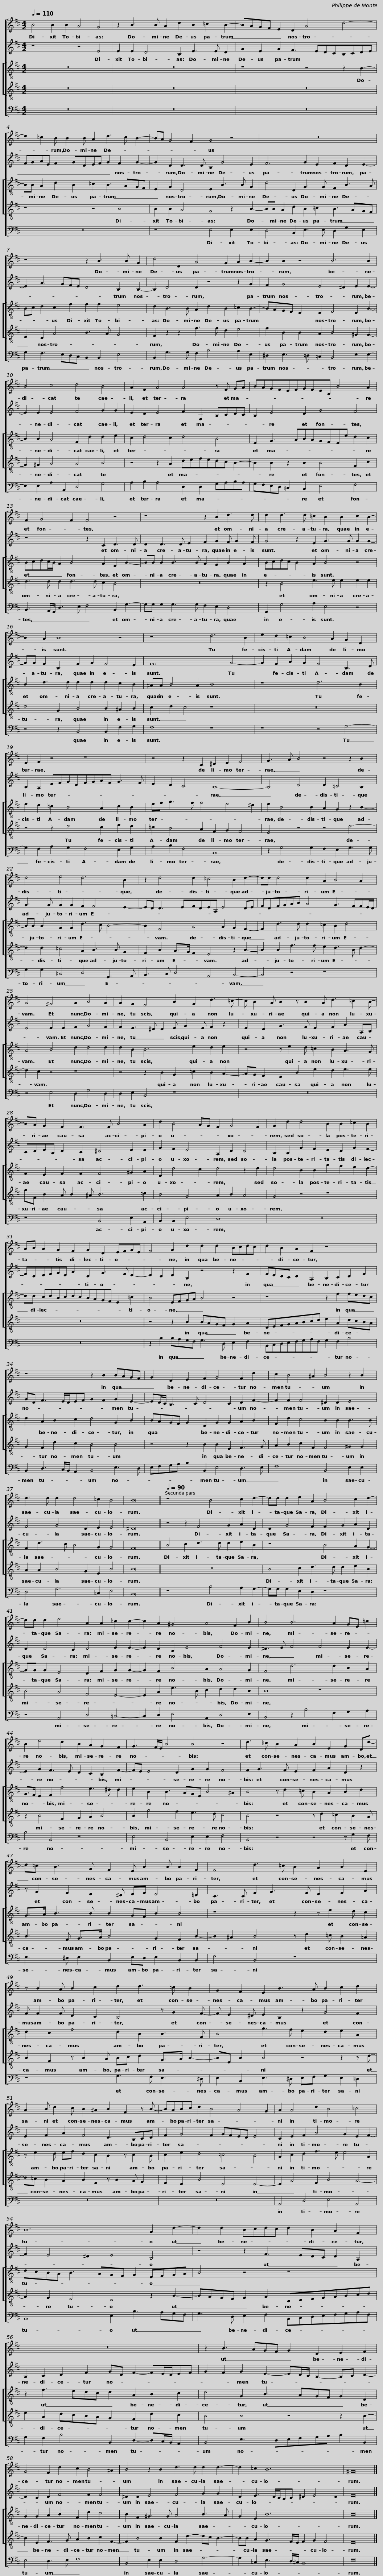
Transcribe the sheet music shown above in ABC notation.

X:1
%%score [ 1 2 [ 3 4 ] 5 ]
L:1/8
Q:1/4=110
M:4/2
I:linebreak $
K:D
V:1 treble
V:2 treble
V:3 treble-8
V:4 treble-8
V:5 bass
V:1
 B4 B2 B2 A4 G4 | z2 B3 B A2 d2 B2 =c2 B2- | BAGF E2 D2 A4 d4- |$ d2 =c2 B B2 B A2 d3 c B2- | BA G4 F2 G4 z4 |$ %5
 z16 |$ z8 z2 B3 B G2 | d4 D2 A4 G2 A2 B2- | B2 B2 z4 B6 B2 |$ B4 c4 d4 B4 | %10
 A2 F2 A4 A4 z F GA | BAGFEFGFEB, B4 A2 |$ F2 G4 F2 F4 z4 | z8 z2 B2 d3 d |$ d2 d3 d =c2 B2 B2 c2 B2- |$ %15
 B2 A2 B8 z4 | z8 d6 B2 | e2 d2 =c2 B4 A2 G2 D2 |$ E2 F2 z4 z8 | z4 z2 C2 ^D2 E2 F4 | %20
 G3 A B4 z4 z2 B2 |$ d4 e4 d6 B2 | z2 d4 d2 =c4 B2 d2- |$ dd d4 d2 A2 B4 A2 |$ A4 ^G4 A2 B4 A2 | %25
 A2 G2 F4 B2 G2 d3 =c- | c B2 A B2 z B2 A d3 =c2 B- |$ BA G2 F2 F3 F B4 A2 | d2 B4 AG F2 G4 F2 | G2 d2 d4 B2 B2 =c2 B2 |$ %30
 AB A2 G2 F2 G2 D2 EFGE | F4 G2 d2 d2 d2 Bcdc | d2 B2 A2 F2 z8 |$ z8 z2 B2 BAGF | G2 D2 E2 F2 G4 F2 d2 | %35
 c2 B4 ^A2 B4 z2 B2 |$ d3 d d2 d4 =c2 B4 | B16 ||[Q:1/4=90] z8 B4 c2 d2- |$ dd d2 e2 A2 B4 c2 d2- | %40
 dd d2 e4 A2 A2 =c2 c2- | c2 A2 ^G4 A4 F2 B2 |$ B4 B6 A2 GE =c2 | B2 e4 d2 B2 A2 G2 F2 | G3 F/E/ B4 B4 z4 |$ %45
 d3 =c B2 A2 B2 E2 G2 Dd- | d=c B3 G F2 E B2 B B2 F2 |$ F4 d3 =c B2 A2 B2 E2 |$ z B2 A B2 c2 d2 d3 =c B2 | G2 F2 E2 B3 A B2 c2 d2 |$ %50
 A2 B d2 c B2 ^A2 B2 F2 z B- |$ BABc d2 B4 A4 G2 | A2 A4 d2 B4 =c4 | B12 G2 d2- |$ d2 d2 Bcdc d2 B2 A2 F2 | %55
 z16 |$ z2 B3 AGF G2 D2 E2 F2 |$ G4 F2 d2 c2 B4 ^A2 | B4 z2 B2 d3 d d2 d2- | d2 =c2 B12 |$ %60
 ^G16 |] %61
V:2
 z8 z4 E4 | E2 E2 D4 B,2 E3 E D2 | G2 E2 G2 F3 EDCB,CDE |$ FGAE F2 GDEF G2 F2 G2- | G2 D2 D3 D B,2 G4 E2 |$ %5
 F6 G2 E2 F2 D2 E2- |$ E2 A3 GFE D4 B,2 B,2- | B,2 D4 D2 z4 z2 G2 | F2 G4 E4 ^D2 E2 E2- |$ E2 E2 E4 F4 G2 G2 | %10
 E2 D2 E4 F2 F,2 B,CDC | B,2 E4 D2 G4 F4 |$ z8 z2 C2 D3 D | D2 D3 D E2 F2 G2 F G2 F |$ G4 z2 E2 G3 G G2 G2- |$ %15
 GG F2 B,2 F2 G2 F4 E2 | F12 G4- | G2 F2 A2 G2 F4 B,3 D |$ B,2 A,2 EFGDFGAF G3 F | E2 D2 C4 B,8- | %20
 B,4 D4 D2 =C4 B,2 |$ G3 G G2 G2 F2 F4 E2- | ED D3 EFDEA, E4 DE |$ FDFGAB A4 G3 FFE/D/ |$ E4 E2 E2 F2 G4 F2 | %25
 F2 E3 ^D D2 E G2 E F2 z2 | E2 D2 G3 F E2 F2 A2 A,B, |$ CDEB, D2 C2 ^D4 E2 E2 | G2 F2 E4 A,2 D2 D4 | B,2 B,2 G2 F2 E2 D2 G2 F2- |$ %30
 FDEFGE A2 D2 G3 F E2- | E2 D2 E2 B,2 z4 z2 F2 | FEDC D2 A,2 B,2 C2 D2 F2 |$ GD F3 E/D/EF G2 F2 G2 E2- | ED/C/ B,3 C D4 C2 D2 F2- | %35
 F2 F2 F4 ^D2 D2 E4 |$ F4 G4 D2 E2 E4 | ^D16 || z4 z2 F4 G2 A2 D2 |$ D2 G4 F2 F2 G2 A2 D2 | %40
 D2 D4 C2 D4 E2 E2- | E2 D2 B,2 E4 F4 E2 |$ ^D3 E F4 F4 E2 E2- | E2 G2 F3 E D2 C2 B,2 F2- | FE E4 D2 G2 G2 F4 |$ %45
 F2 G3 F E2 F2 A2 D2 z2 | z G2 F2 E2 ^D EF E4 =D2 |$ C3 C F2 G3 F E2 F2 A2 |$ F F2 F D2 C2 B,4 z G2 F- | F E2 ^D E2 B,2 z2 G4 F2 |$ %50
 E2 F2 A2 F4 D3 B,CD |$ F2 G4 F2 GFED E4 | C2 E2 F2 A4 G2 E2 F2- | F2 E4 ^D2 E4 B,4 |$ z4 z2 F3 EDC D2 A,2 | %55
 B,2 C2 D2 F2 GD F2- FE/D/EF |$ G2 F2 G2 E2- ED/C/ B,2- B,C D2- |$ D2 C2 D2 F4 F2 F4 | ^D2 D2 E4 F4 G2 G2 | D2 E3 D/C/B,C ^D2 E4 D2 |$ %60
 E16 |] %61
V:3
 z16 | z16 | z8 z4 z2 B2- |$ BB A2 d2 B2 =c2 B3 AGF | E2 G2 D4 E2 B3 B G2 |$ %5
 d4 D2 G3 G F2 B3 A |$ Bc d2 c2 f2 f2 f2 e4 | d2 B3 B A2 d2 B2 =c2 B2- | BAGF E2 E2 F4 E2 B2- |$ B2 B2 A4 F2 d2 d2 e2 | %10
 c2 d4 c2 d4 B4 | E2 G3 ABAGFEe d2 c2 |$ Bcdc/B/ A2 B4 A2 F2 B2- | BB B2 B3 B A2 G2 B2 A2 |$ Bcdc B2 A2 B4 z4 |$ %15
 B2 d3 d d2 d2 d2 c2 B2 | ^AA B4 A2 B8 | z8 d6 B2 |$ e2 d2 =c2 B4 A2 c2 B2 | ef g3 f f4 e4 ^d2 | %20
 e2 B4 B2 A2 G2 z2 B2- |$ BB B2 G2 G2 d3 c B4- | B2 F4 A4 A2 G2 F2- |$ F2 d3 d d2 =c2 B2 d4 |$ A4 B4 d2 d4 d2 | %25
 d2 B2 B6 e2 d2 e2 | z4 z e2 d =c2 B2 A3 G |$ F2 E2 F2 F2 F4 ^G2 A2 | D2 d4 c2 d4 z2 d2 | d4 B2 B2 g2 f2 e2 d2- |$ %30
 dd cdBcdcBAGF E2 =c2 | B4 EFGA B4 z4 | z8 z2 f2 fedc |$ d2 A2 B2 c2 d4 G2 B2 | BAGF G2 D2 G2 G2 A2 B2 | %35
 F2 d2 c4 B2 B2 B3 B |$ F2 d3 c B4 G2 G4 | F16 || B4 c2 d3 d d2 e2 B2 |$ z8 B4 A2 G2- | %40
 GG G2 E4 D2 F2 G2 G2- | G2 F2 B4 A2 A4 G2 |$ F4 d6 d2 B2 A2 | G>F E2 F2 f4 e3 ^d d2 | e2 B2 B3 AGE B4 ^A2 |$ %45
 B4 z d2 =c B2 A2 B2 d2 | G>A B3 B B2 GF B2 B4 |$ z8 z2 z e2 d c2 |$ d2 c2 f4 d2 B2 B3 F | B4 g3 f e2 d2 e2 A2 |$ %50
 z e2 d ef d2 c2 B2 z c2 B |$ c2 e2 d4 =c4 B4 | A2 c2 d2 f3 e e4 A2 | dcBA B3 AGF G2 EFGA |$ B4 z4 z8 | %55
 z2 f3 edc d2 A2 B2 c2 |$ d4 G2 B3 AGF G2 D2 |$ G2 G2 A2 B2 F2 d2 c4 | B2 F2 ^G3 G A4 B3 A | G2 E2 B12 |$ %60
 B16 |] %61
V:4
 z16 | z16 | z16 |$ z8 z4 B4 | B2 B2 A4 G4 z2 B2- |$ %5
 BB A2 d2 B2 =c2 B3 AGF |$ E2 D2 A4 B3 A G4 | F2 z2 z2 f3 f d2 e4 | f2 B2 B2 A2 B4 ^G2 G2- |$ G2 ^G2 A4 A4 B4 | %10
 z4 z2 A2 defedc B2- | B2 B2 z2 B2 B4 F2 c2 |$ d3 d d2 d3 d c2 B4 | z16 |$ z2 B4 e3 e e2 e2 e2 |$ %15
 d4 G2 B4 B2 ^A2 B2 | c2 d2 c4 z8 | z16 |$ z4 z2 d4 c2 e2 d2 | =c2 B4 A2 F2 G2 F4 | %20
 E4 z4 z4 d4- |$ d2 d2 =c4 A2 B3 B G2 | F2 B2 A>G F2 E4 z2 B2- |$ B2 B2 f3 f e2 d3 B d2- |$ d2 c2 z4 z8 | %25
 z4 z2 B2 G2 =c2 B2 A2- | AG F2 E2 B2 e2 d2 e3 e |$ fF B2 A B2 ^A B6 =c2 | B4 G4 A2 B2 A4 | G4 z4 z8 |$ %30
 z16 | z4 z2 B2 BAGF G2 A2 | DEFGABcd e2 A2 dcBA |$ G2 F2 d2 c2 B4 B4 | z4 z2 B2 B2 E2 F3 G | %35
 A2 B2 c2 F2 F4 ^G2 G2 |$ A2 A2 B4 G2 E2 B4 | B16 || z16 |$ B4 c2 d3 d d2 e2 B2 | %40
 B4 A4 F4 E4- | E2 A2 e3 B c2 d2 d2 B2 |$ B8 z8 | z2 B4 F2 G2 A2 B4 | B2 g4 f2 e3 d c4 |$ %45
 B4 z4 z d2 =c2 B2 A | B3 F G>A B4 G2 F2 B2- |$ B2 ^A2 B4 z d2 =c B2 =A2 |$ B2 F2 z B2 A Bc d2 G>A B2- | BE B2 B4 z4 z2 z d- |$ %50
 d=c B2 A2 B2 F2 z B2 A G2 |$ F2 E2 B4 E4 E4- | E2 A4 F2 B4 A4- | A2 G2 F4 E4 z2 B2- |$ BAGF G2 A2 DEFGABcd | %55
 e2 A2 dcBA G2 F2 d2 c2 |$ B4 B4 z4 z2 B2- |$ B2 E2 F3 G A2 B2 c2 F2- | F2 B4 B2 F2 d2- dc B2- | BB A2 G3 F/E/ F2 G2 F4 |$ %60
 E16 |] %61
V:5
 z16 | z16 | z16 |$ z16 | z8 E,4 E,2 E,2 |$ %5
 D,4 B,,2 E,3 E, D,2 G,2 E,2 |$ G,2 F,3 E,D,C, B,,2 B,,2 E,4 | B,,2 G,3 G, F,2 B,4 A,2 E,2 | ^D,2 E,3 =D, =C,2 B,,4 E,2 E,2- |$ E,2 E,2 A,2 A,,2 D,4 G,4 | %10
 A,2 B,2 A,4 D,2 D,2 G,A,B,A, | G,F,E,D, =C,2 B,,2 E,4 F,4 |$ B,,3 A,,/G,,/ D,3 E, F,4 B,,2 G,2- | G,G, G,2 G,3 G, F,2 E,2 D,4 |$ G,,2 G,4 A,2 E,4 z4 |$ %15
 z4 z2 B,,4 B,,2 F,2 G,2 | F,8 z8 | z8 z4 G,4- |$ G,2 F,2 A,2 G,2 F,4 E,2 G,2 | A,2 B,2 F,4 B,,8 | %20
 z2 G,4 G,2 F,2 E,2 G,3 G, |$ G,2 G,2 =C,4 D,4 G,,3 A,, | B,,3 C, D,4 A,,4 B,,4- |$ B,,4 z4 z8 |$ z4 E,4 D,2 G,4 D,2 | %25
 D,2 E,2 B,,4 z8 | z16 |$ z8 B,,4 E,2 A,,2 | B,,2 B,,2 E,4 D,8 | z16 |$ %30
 z16 | z2 B,2 B,A,G,F, G,3 D, E,2 F,2 | B,,C,D,E,F,G,A,F, G,2 F,2 B,4 |$ B,,2 D,3 C,/B,,/ A,,2 B,,4 E,3 D, | E,F,G,A, B,2 B,,2 E,4 D,3 E, | %35
 F,8 B,,4 E,2 E,2 |$ D,4 G,6 =C,2 E,4 | B,,16 || z8 B,4 A,2 G,2- |$ G,G, G,2 E,2 D,2 z8 | %40
 z4 A,,4 D,4 =C,4- | C,2 D,2 E,4 A,,2 D,4 E,2 |$ B,,4 z2 B,4 F,2 G,2 A,2 | B,4 B,,4 z8 | E,4 B,,4 E,2 E,2 F,4 |$ %45
 B,,4 z4 z4 z G,2 F, | E,3 ^D, E,2 B,,2 E,D, E,2 B,,2 B,,2 |$ F,4 B,,4 z8 |$ z8 G,3 F, E,3 ^D, | E,2 B,,2 E,3 ^D, E,F, G,2 E,2 =D,2 |$ %50
 z16 |$ z16 | A,,4 D,4 E,4 A,,4 | B,,8 E,2 B,3 A,G,F, |$ G,3 D, E,2 F,2 B,,C,D,E,F,G,A,F, | %55
 G,2 F,2 B,4 B,,2 D,2- D,C,/B,,/ A,,2 |$ B,,4 E,3 D,E,F,G,A, B,2 B,,2 |$ E,4 D,3 E, F,8 | B,,4 E,2 E,2 D,4 G,4- | G,2 =C,2 E,3 D,/^C,/ B,,8 |$ %60
 E,16 |] %61
